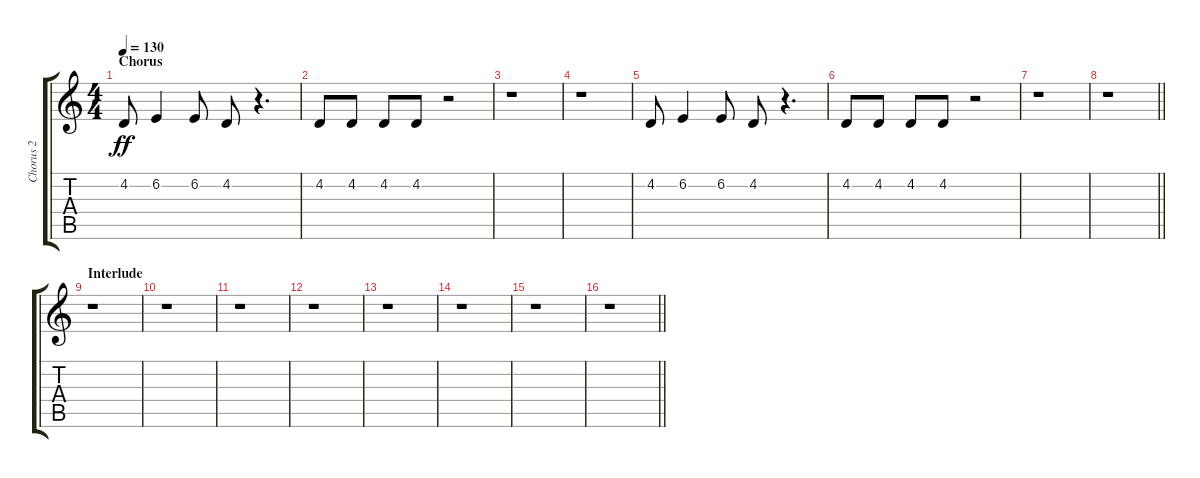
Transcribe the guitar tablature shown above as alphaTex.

\track ("Chorus 2" "Chorus 2") {instrument synthvoice}
\staff {score tabs}
\tuning (Eb4 Bb3 Gb3 Db3 Ab2 Eb2) {hide}
\ts (4 4)
\section ("" "Chorus")
\tempo 130
\clef g2
\ks c
4.2.8{dy ff} 6.2.4 6.2.8 4.2.8 r.4{d} |
4.2.8 4.2.8 4.2.8 4.2.8 r.2 |
r.1 |
r.1 |
4.2.8 6.2.4 6.2.8 4.2.8 r.4{d} |
4.2.8 4.2.8 4.2.8 4.2.8 r.2 |
r.1 |
\barLineRight lightlight
r.1 |
\section ("" "Interlude")
r.1 |
r.1 |
r.1 |
r.1 |
r.1 |
r.1 |
r.1 |
\barLineRight lightlight
r.1
